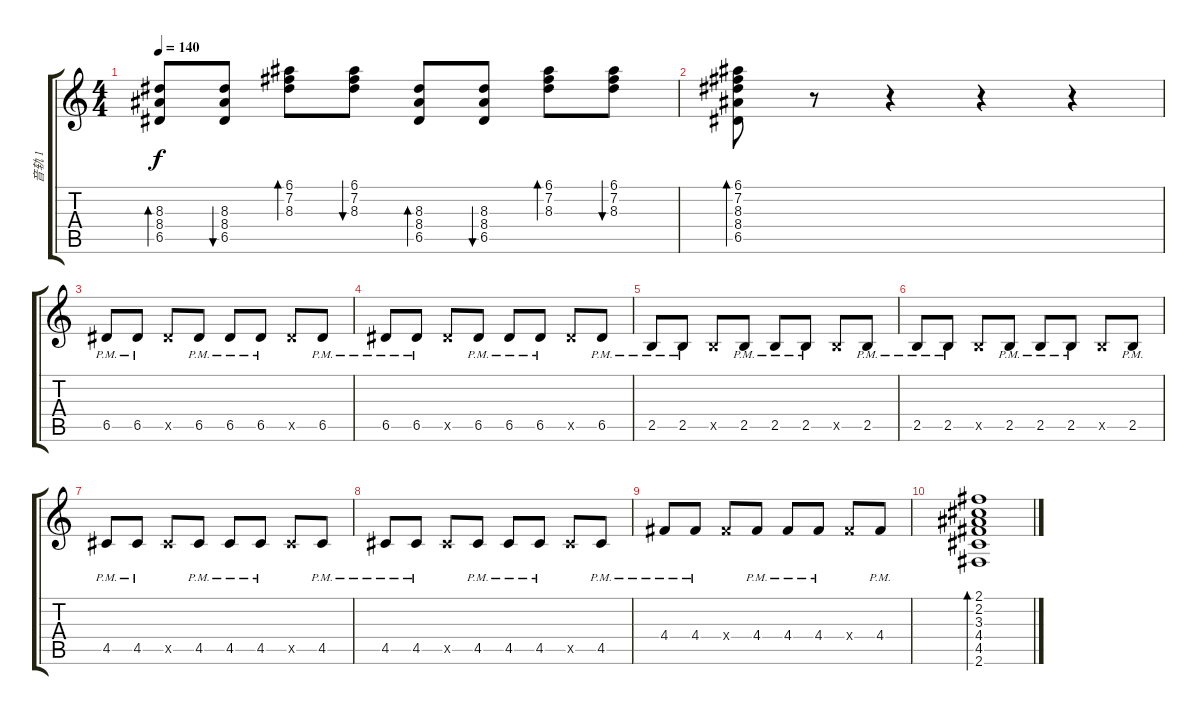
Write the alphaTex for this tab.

\track ("音轨 1" "音轨 1") {instrument acousticguitarsteel}
\staff {score tabs}
\tuning (E4 B3 G3 D3 A2 E2) {hide}
\ts (4 4)
\tempo 140
\clef g2
\ks c
(8.3 8.4 6.5).8{bd 30 dy f} (8.3 8.4 6.5).8{bu 30} (6.1 7.2 8.3).8{bd 30} (6.1 7.2 8.3).8{bu 30} (8.3 8.4 6.5).8{bd 30} (8.3 8.4 6.5).8{bu 30} (6.1 7.2 8.3).8{bd 30} (6.1 7.2 8.3).8{bu 30} |
(6.1 7.2 8.3 8.4 6.5).8{bd 30} r.8 r.4 r.4 r.4 |
6.5{pm}.8 6.5{pm}.8 6.5{x}.8 6.5{pm}.8{txt ""} 6.5{pm}.8 6.5{pm}.8 6.5{x}.8 6.5{pm}.8 |
6.5{pm}.8 6.5{pm}.8 6.5{x}.8 6.5{pm}.8 6.5{pm}.8 6.5{pm}.8 6.5{x}.8 6.5{pm}.8 |
2.5{pm}.8 2.5{pm}.8 2.5{x}.8 2.5{pm}.8 2.5{pm}.8 2.5{pm}.8 2.5{x}.8 2.5{pm}.8 |
2.5{pm}.8 2.5{pm}.8 2.5{x}.8 2.5{pm}.8 2.5{pm}.8 2.5{pm}.8 2.5{x}.8 2.5{pm}.8 |
4.5{pm}.8 4.5{pm}.8 4.5{x}.8 4.5{pm}.8 4.5{pm}.8 4.5{pm}.8 4.5{x}.8 4.5{pm}.8 |
4.5{pm}.8 4.5{pm}.8 4.5{x}.8 4.5{pm}.8 4.5{pm}.8 4.5{pm}.8 4.5{x}.8 4.5{pm}.8 |
4.4{pm}.8 4.4{pm}.8 4.4{x}.8 4.4{pm}.8 4.4{pm}.8 4.4{pm}.8 4.4{x}.8 4.4{pm}.8 |
(2.1 2.2 3.3 4.4 4.5 2.6).1{bd 480}
